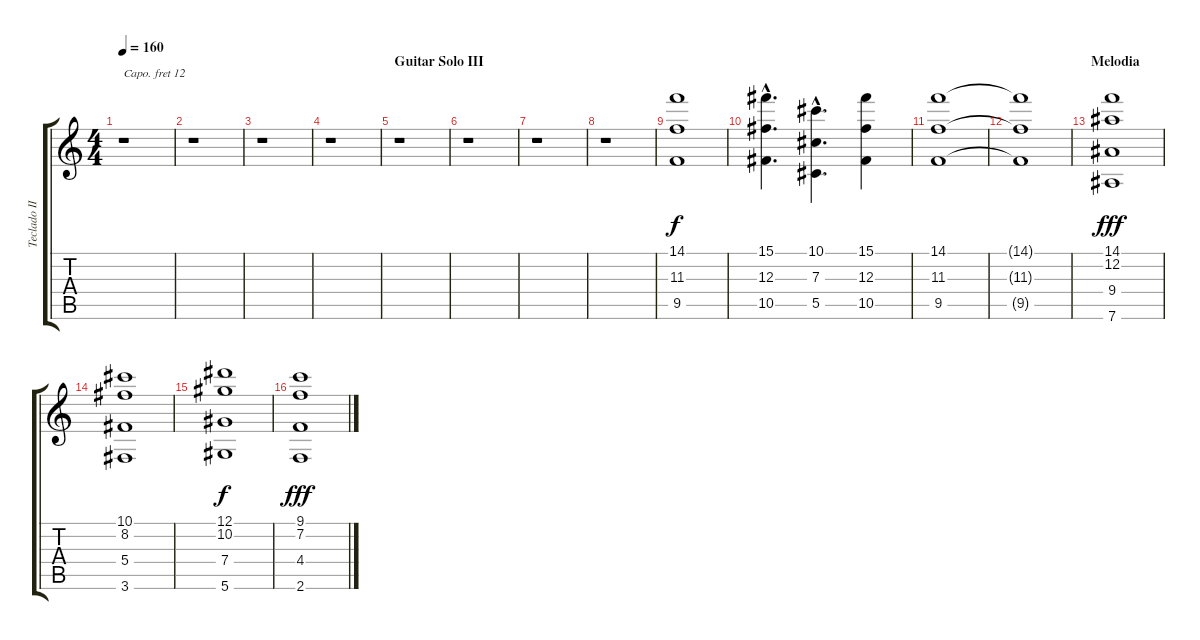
\track ("Teclado II" "Teclado II") {instrument stringensemble1}
\staff {score tabs}
\capo 12
\tuning (Eb4 Bb3 Gb3 Db3 Ab2 Eb2) {hide}
\ts (4 4)
\tempo 160
\clef g2
\ks c
r.1{dy f} |
r.1 |
r.1 |
r.1 |
\section ("" "Guitar Solo III")
r.1 |
r.1 |
r.1 |
r.1 |
(14.1 11.3 9.5).1{volume 7 instrument stringensemble1} |
(15.1{hac} 12.3{hac} 10.5{hac}).4{d} (10.1{hac} 7.3{hac} 5.5{hac}).4{d} (15.1 12.3 10.5).4 |
(14.1 11.3 9.5).1 |
(14.1{t} 11.3{t} 9.5{t}).1 |
\section ("" "Melodia")
(14.1 12.2 9.4 7.6).1{dy fff volume 11 instrument stringensemble1} |
(10.1 8.2 5.4 3.6).1 |
(12.1 10.2 7.4 5.6).1{dy f} |
(9.1 7.2 4.4 2.6).1{dy fff}
